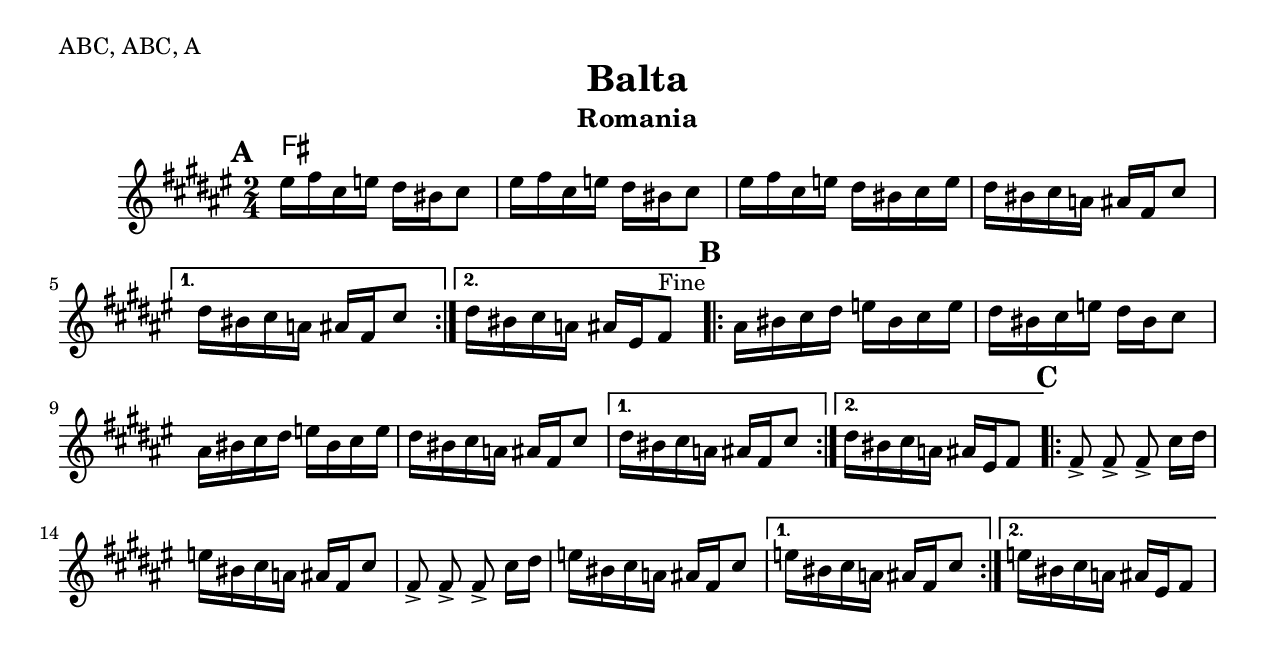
\version "2.18.0"
\include "english.ly"
\paper{
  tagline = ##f
  print-all-headers = ##t
  #(set-paper-size "letter")
}
date = #(strftime "%d-%m-%Y" (localtime (current-time)))

%\markup{ \italic{ " Updated " \date  }  }
\markup{ ABC, ABC, A }

%#################################### Melody ########################
melody = \relative c''{
  \clef treble
  \key fs \major
  \time 2/4
  \set Score.markFormatter = #format-mark-box-alphabet

  %\partial 16*3 a16 d f   %lead in notes

  \repeat volta 2{
    \mark \default
    es16 fs cs e ds bs cs8|
    es16 fs cs e ds bs cs8|
    es16 fs cs e ds bs cs e|
    ds16 bs cs a as fs cs'8|


  }
  \alternative {
    {ds16 bs cs a as fs cs'8| }
    {ds16 bs cs a as  es fs8^Fine|}
  }

  \repeat volta 2{
    \mark \default
    as16 bs cs ds e bs cs e
    ds16 bs cs e ds bs cs8|
    as16 bs cs ds e bs cs e
    ds16 bs cs a as fs cs'8|


  }
  \alternative {
    {ds16 bs cs a as fs cs'8| }
    {  ds16 bs cs a as es fs8|}

  }
  \repeat volta 2{
    % \break
    \mark \default
    \autoBeamOff fs->fs-> fs-> \autoBeamOn cs'16 ds|
    e16 bs cs a as fs cs'8|
    \autoBeamOff  fs,8-> fs-> fs-> \autoBeamOn cs'16 ds|
    e16 bs cs a as fs cs'8|

  }
  \alternative{
    {e16 bs cs a as fs cs'8|}
    {e16 bs cs a as es fs8|}
  }

}
%################################# Lyrics #####################
%\addlyrics{  }
%################################# Chords #######################
harmonies = \chordmode {
  fs2
}

\score {
  <<
    \new ChordNames {
      \set chordChanges = ##t
      \harmonies
    }
    \new Staff
    \melody
  >>
  \header{
    title= "Balta"
    subtitle="Romania"
    composer= ""
    instrument =""
    arranger= ""
  }
  \layout{indent = 1.0\cm}
  \midi {
    \tempo 4 = 120

    % \midi { }
  }
}
%{
% more verses:
\markup{}
\markup {
  \fill-line {
    \hspace #0.1 % distance from left margin
    \column {
      \line { "1."
        \column {
          ""
        }
      }
      \hspace #0.2 % vertical distance between verses
      \line { "2."
        \column {
         ""
        }
      }
    }
    \hspace #0.1  % horiz. distance between columns
    \column {
      \line { "3."
        \column {
          ""
        }
      }
      \hspace #0.2 % distance between verses
      \line { "4."
        \column {
         ""
        }
      }
    }
    \hspace #0.1 % distance to right margin
  }
}

%}
